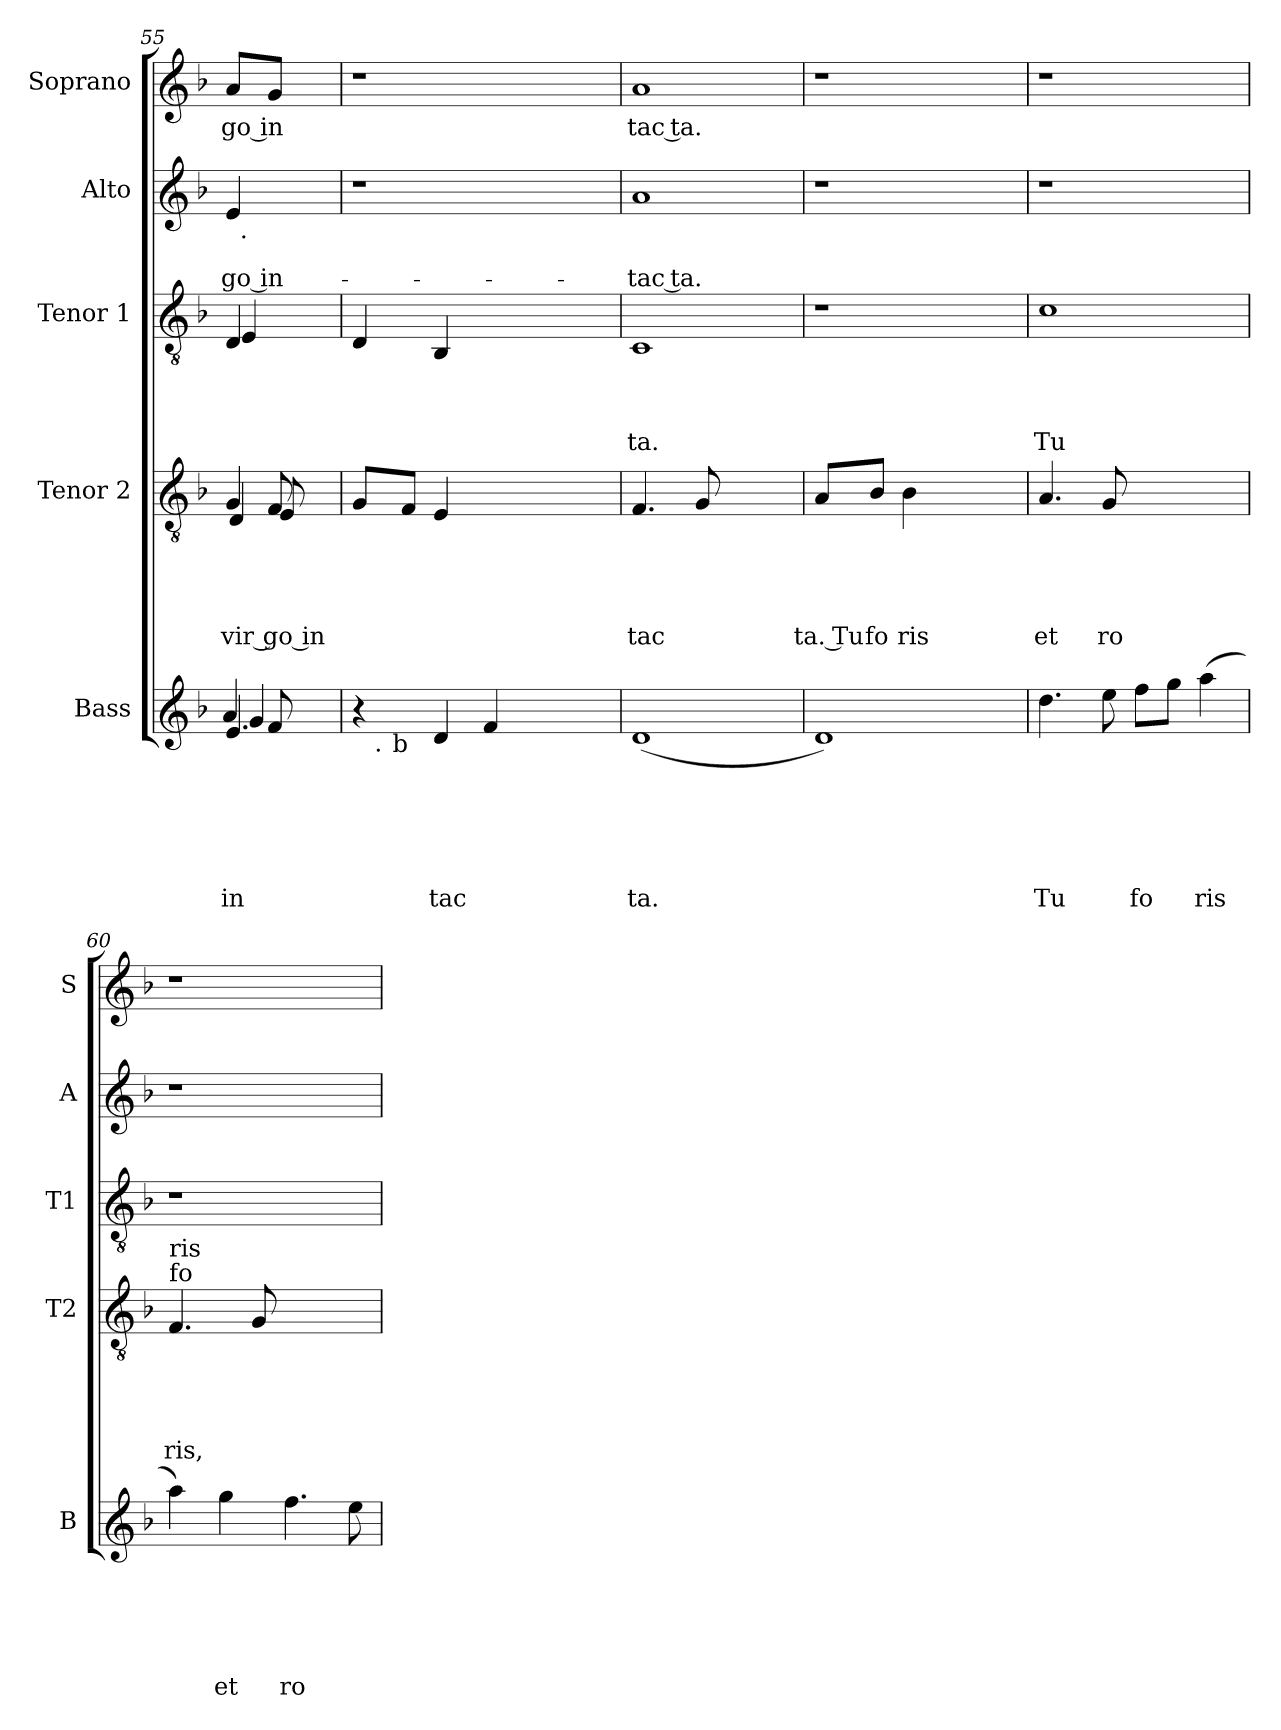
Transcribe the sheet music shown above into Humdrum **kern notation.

**kern	**text	**text	**text	**text	**text	**text	**kern	**text	**text	**text	**text	**text	**kern	**text	**text	**text	**text	**kern	**text	**text	**kern	**text
*part5	*part5	*part5	*part5	*part5	*part5	*part5	*part4	*part4	*part4	*part4	*part4	*part4	*part3	*part3	*part3	*part3	*part3	*part2	*part2	*part2	*part1	*part1
*staff5	*staff5	*staff5	*staff5	*staff5	*staff5	*staff5	*staff4	*staff4	*staff4	*staff4	*staff4	*staff4	*staff3	*staff3	*staff3	*staff3	*staff3	*staff2	*staff2	*staff2	*staff1	*staff1
*I"Bass	*	*	*	*	*	*	*I"Tenor 2	*	*	*	*	*	*I"Tenor 1	*	*	*	*	*I"Alto	*	*	*I"Soprano	*
*I'B	*	*	*	*	*	*	*I'T2	*	*	*	*	*	*I'T1	*	*	*	*	*I'A	*	*	*I'S	*
*clefG2	*	*	*	*	*	*	*clefGv2	*	*	*	*	*	*clefGv2	*	*	*	*	*clefG2	*	*	*clefG2	*
*k[b-]	*	*	*	*	*	*	*k[b-]	*	*	*	*	*	*k[b-]	*	*	*	*	*k[b-]	*	*	*k[b-]	*
*F:	*	*	*	*	*	*	*F:	*	*	*	*	*	*F:	*	*	*	*	*F:	*	*	*F:	*
=55	=55	=55	=55	=55	=55	=55	=55	=55	=55	=55	=55	=55	=55	=55	=55	=55	=55	=55	=55	=55	=55	=55
!	!	!	!	!	!	!LO:LY:b	!	!	!	!	!	!	!	!	!	!	!	!	!	!	!	!
*^	*	*	*	*	*	*	*	*	*	*	*	*	*	*	*	*	*	*	*	*	*	*
*	*^	*	*	*	*	*	*	*	*	*	*	*	*	*	*	*	*	*	*	*	*	*	*
*	*	*^	*	*	*	*	*	*	*	*	*	*	*	*	*	*	*	*	*	*	*	*	*	*
!	!	!	!	!	!	!	!	!	!LO:LY:b	!	!	!	!	!	!LO:LY:b:rj	!	!	!	!	!	!	!	!LO:LY:b:rj	!	!LO:LY:b:rj
*	*	*	*	*	*	*	*	*	*	*^	*	*	*	*	*	*^	*	*	*	*	*^	*	*	*	*
*	*	*	*	*	*	*	*	*	*	*	*^	*	*	*	*	*	*	*	*	*	*	*	*	*	*	*	*	*
*	*	*	*	*	*	*	*	*	*	*	*	*^	*	*	*	*	*	*	*	*	*	*	*	*	*	*	*	*	*
4.e/	8ryy	4g/	4a/	.	.	.	.	.	in	4G/	8ryy	8ryy	4D/	.	.	.	.	vir go in	4D/	4E/	.	.	.	.	4e/	32ryy	.	-go in-	8a/L	go in
!	!	!	!	!	!	!	!	!	!	!	!	!	!	!	!	!	!	!	!	!	!	!	!	!	!	!LO:TX:b:t=.	!	!	!	!
.	.	.	.	.	.	.	.	.	.	.	.	.	.	.	.	.	.	.	.	.	.	.	.	.	.	4ryy	.	.	.	.
.	8f/	.	.	.	.	.	.	.	.	.	8F/	8E/	.	.	.	.	.	.	.	.	.	.	.	.	.	.	.	.	8g/J	.
.	8ryy	8ryy	8ryy	.	.	.	.	.	.	8ryy	8ryy	8ryy	8ryy	.	.	.	.	.	8ryy	8ryy	.	.	.	.	8ryy	.	.	.	8ryy	.
.	.	.	.	.	.	.	.	.	.	.	.	.	.	.	.	.	.	.	.	.	.	.	.	.	.	16.ryy	.	.	.	.
*	*	*v	*v	*	*	*	*	*	*	*	*	*	*	*	*	*	*	*	*v	*v	*	*	*	*	*v	*v	*	*	*	*
*	*	*	*	*	*	*	*	*	*v	*v	*v	*v	*	*	*	*	*	*	*	*	*	*	*	*	*	*	*
!!LO:LB:g=z
=56	=56	=56	=56	=56	=56	=56	=56	=56	=56	=56	=56	=56	=56	=56	=56	=56	=56	=56	=56	=56	=56	=56	=56	=56
4r	16ryy	16..ryy	.	.	.	.	.	.	8G/L	.	.	.	.	.	4D/	.	.	.	.	1r	.	.	1r	.
!	!LO:TX:b:t=.	!	!	!	!	!	!	!	!	!	!	!	!	!	!	!	!	!	!	!	!	!	!	!
.	2...ryy	.	.	.	.	.	.	.	.	.	.	.	.	.	.	.	.	.	.	.	.	.	.	.
!	!	!LO:TX:b:t=b	!	!	!	!	!	!	!	!	!	!	!	!	!	!	!	!	!	!	!	!	!	!
.	.	2ryy	.	.	.	.	.	.	.	.	.	.	.	.	.	.	.	.	.	.	.	.	.	.
.	.	.	.	.	.	.	.	.	8F/J	.	.	.	.	.	.	.	.	.	.	.	.	.	.	.
!	!	!	!	!	!	!	!	!LO:LY:b	!	!	!	!	!	!	!	!	!	!	!	!	!	!	!	!
4d/	.	.	.	.	.	.	.	tac	4E/	.	.	.	.	.	4BB-/	.	.	.	.	.	.	.	.	.
4f/	.	.	.	.	.	.	.	.	2ryy	.	.	.	.	.	2ryy	.	.	.	.	.	.	.	.	.
.	.	4ryy	.	.	.	.	.	.	.	.	.	.	.	.	.	.	.	.	.	.	.	.	.	.
4ryy	.	.	.	.	.	.	.	.	.	.	.	.	.	.	.	.	.	.	.	.	.	.	.	.
.	.	8ryy	.	.	.	.	.	.	.	.	.	.	.	.	.	.	.	.	.	.	.	.	.	.
.	.	64ryy	.	.	.	.	.	.	.	.	.	.	.	.	.	.	.	.	.	.	.	.	.	.
=57	=57	=57	=57	=57	=57	=57	=57	=57	=57	=57	=57	=57	=57	=57	=57	=57	=57	=57	=57	=57	=57	=57	=57	=57
!	!	!	!	!	!	!	!	!LO:LY:b	!	!	!	!	!	!LO:LY:b:rj	!	!	!	!	!LO:LY:b	!	!	!LO:LY:b:rj	!	!LO:LY:b:rj
*v	*v	*v	*	*	*	*	*	*	*	*	*	*	*	*	*	*	*	*	*	*	*	*	*	*
(<1d	.	.	.	.	.	ta.	4.F/	.	.	.	.	tac	1C	.	.	.	ta.	1a	.	-tac ta.	1a	tac ta.
.	.	.	.	.	.	.	8G/	.	.	.	.	.	.	.	.	.	.	.	.	.	.	.
.	.	.	.	.	.	.	2ryy	.	.	.	.	.	.	.	.	.	.	.	.	.	.	.
=58	=58	=58	=58	=58	=58	=58	=58	=58	=58	=58	=58	=58	=58	=58	=58	=58	=58	=58	=58	=58	=58	=58
!	!	!	!	!	!	!	!	!	!	!	!	!LO:LY:b	!	!	!	!	!	!	!	!	!	!
1d)	.	.	.	.	.	.	8A/L	.	.	.	.	ta. Tu	1r	.	.	.	.	1r	.	.	1r	.
!	!	!	!	!	!	!	!	!	!	!	!	!LO:LY:b	!	!	!	!	!	!	!	!	!	!
.	.	.	.	.	.	.	8B-/J	.	.	.	.	fo	.	.	.	.	.	.	.	.	.	.
!	!	!	!	!	!	!	!	!	!	!	!	!LO:LY:b	!	!	!	!	!	!	!	!	!	!
.	.	.	.	.	.	.	4B-\	.	.	.	.	ris	.	.	.	.	.	.	.	.	.	.
.	.	.	.	.	.	.	2ryy	.	.	.	.	.	.	.	.	.	.	.	.	.	.	.
=59	=59	=59	=59	=59	=59	=59	=59	=59	=59	=59	=59	=59	=59	=59	=59	=59	=59	=59	=59	=59	=59	=59
!	!	!	!	!	!	!LO:LY:b	!	!	!	!	!	!LO:LY:b	!	!	!	!	!LO:LY:b	!	!	!	!	!
4.dd\	.	.	.	.	.	Tu	4.A/	.	.	.	.	et	1c	.	.	.	Tu	1r	.	.	1r	.
!	!	!	!	!	!	!	!	!	!	!	!	!LO:LY:b	!	!	!	!	!	!	!	!	!	!
8ee\	.	.	.	.	.	.	8G/	.	.	.	.	ro	.	.	.	.	.	.	.	.	.	.
!	!	!	!	!	!	!LO:LY:b	!	!	!	!	!	!	!	!	!	!	!	!	!	!	!	!
8ff\L	.	.	.	.	.	fo	2ryy	.	.	.	.	.	.	.	.	.	.	.	.	.	.	.
8gg\J	.	.	.	.	.	.	.	.	.	.	.	.	.	.	.	.	.	.	.	.	.	.
!	!	!	!	!	!	!LO:LY:b	!	!	!	!	!	!	!	!	!	!	!	!	!	!	!	!
(>4aa\	.	.	.	.	.	ris	.	.	.	.	.	.	.	.	.	.	.	.	.	.	.	.
=60	=60	=60	=60	=60	=60	=60	=60	=60	=60	=60	=60	=60	=60	=60	=60	=60	=60	=60	=60	=60	=60	=60
!	!	!	!	!	!	!	!LO:TX:a:t=fo	!	!	!	!	!	!	!	!	!	!	!	!	!	!	!
!	!	!	!	!	!	!	!LO:TX:a:t=ris	!	!	!	!	!	!	!	!	!	!	!	!	!	!	!
!	!	!	!	!	!	!	!	!	!	!	!	!LO:LY:b	!	!	!	!	!	!	!	!	!	!
4aa\)	.	.	.	.	.	.	4.F/	.	.	.	.	ris,	1r	.	.	.	.	1r	.	.	1r	.
!	!	!	!	!	!	!LO:LY:b	!	!	!	!	!	!	!	!	!	!	!	!	!	!	!	!
4gg\	.	.	.	.	.	et	.	.	.	.	.	.	.	.	.	.	.	.	.	.	.	.
.	.	.	.	.	.	.	8G/	.	.	.	.	.	.	.	.	.	.	.	.	.	.	.
!	!	!	!	!	!	!LO:LY:b	!	!	!	!	!	!	!	!	!	!	!	!	!	!	!	!
4.ff\	.	.	.	.	.	ro	2ryy	.	.	.	.	.	.	.	.	.	.	.	.	.	.	.
8ee\	.	.	.	.	.	.	.	.	.	.	.	.	.	.	.	.	.	.	.	.	.	.
=	=	=	=	=	=	=	=	=	=	=	=	=	=	=	=	=	=	=	=	=	=	=
*-	*-	*-	*-	*-	*-	*-	*-	*-	*-	*-	*-	*-	*-	*-	*-	*-	*-	*-	*-	*-	*-	*-
